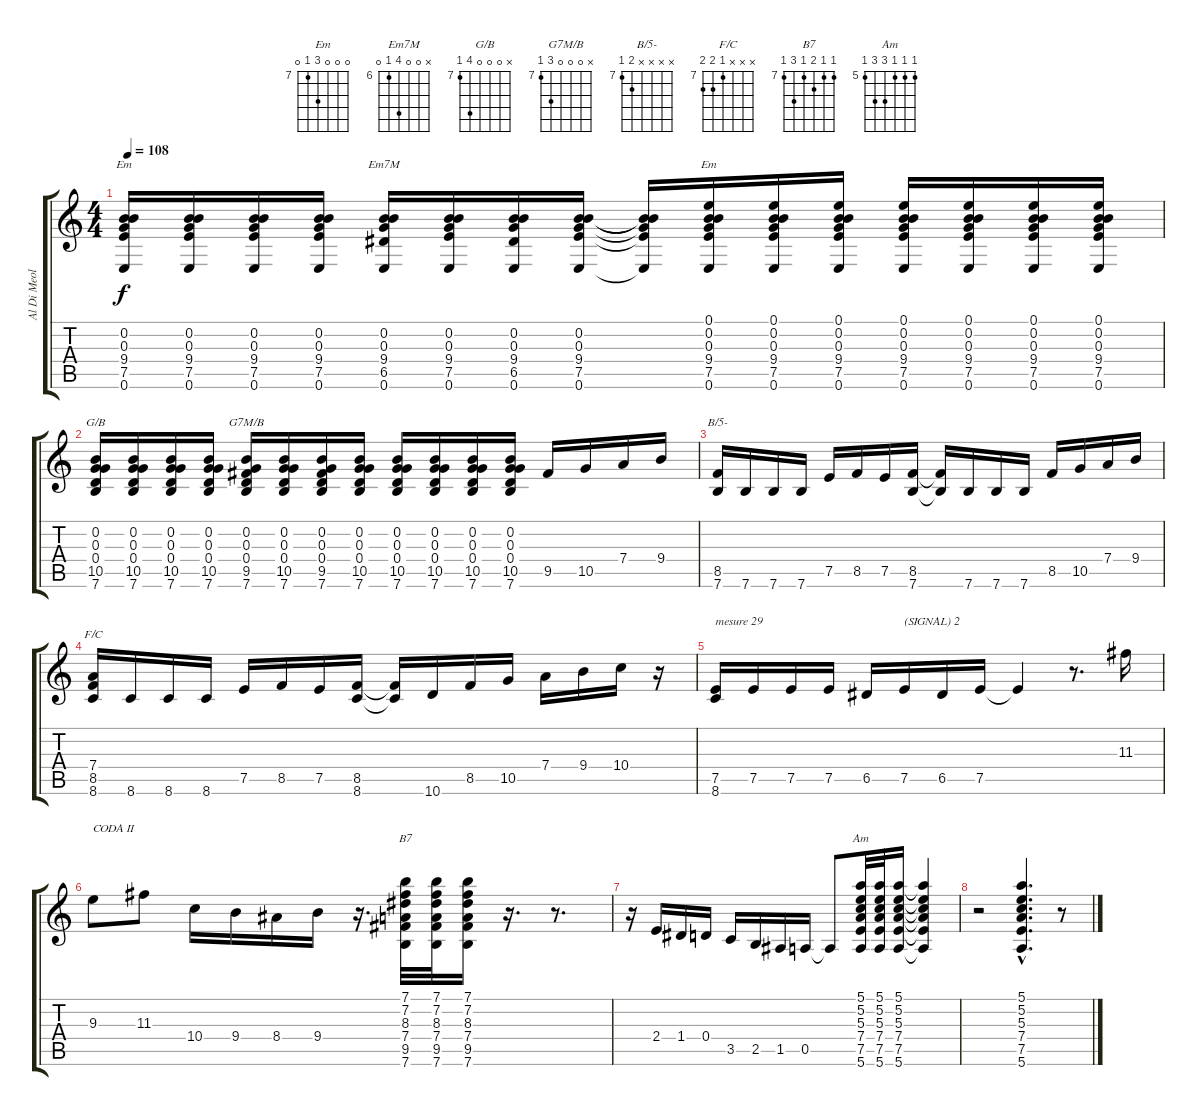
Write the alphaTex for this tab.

\track ("Al Di Meola" "Al Di Meol") {instrument acousticguitarnylon}
\staff {score tabs}
\tuning (E4 B3 G3 D3 A2 E2) {hide}
\chord ("Em" x 0 0 9 7 0) {firstfret 7}
\chord ("Em7M" x 0 0 9 6 0) {firstfret 6}
\chord ("Em" 0 0 0 9 7 0) {firstfret 7}
\chord ("G/B" x 0 0 0 10 7) {firstfret 7}
\chord ("G7M/B" x 0 0 0 9 7) {firstfret 7}
\chord ("B/5-" x x x x 8 7) {firstfret 7}
\chord ("F/C" x x x 7 8 8) {firstfret 7}
\chord ("B7" 7 7 8 7 9 7) {firstfret 7}
\chord ("Am" 5 5 5 7 7 5) {firstfret 5}
\ts (4 4)
\tempo 108
\clef g2
\ks c
(0.2 0.3 9.4 7.5 0.6).16{ch "Em" dy f} (0.2 0.3 9.4 7.5 0.6).16 (0.2 0.3 9.4 7.5 0.6).16 (0.2 0.3 9.4 7.5 0.6).16 (0.2 0.3 9.4 6.5 0.6).16{ch "Em7M"} (0.2 0.3 9.4 7.5 0.6).16 (0.2 0.3 9.4 6.5 0.6).16 (0.2 0.3 9.4 7.5 0.6).16 (0.2{t} 0.3{t} 9.4{t} 7.5{t} 0.6{t}).16 (0.1 0.2 0.3 9.4 7.5 0.6).16{ch "Em"} (0.1 0.2 0.3 9.4 7.5 0.6).16 (0.1 0.2 0.3 9.4 7.5 0.6).16 (0.1 0.2 0.3 9.4 7.5 0.6).16 (0.1 0.2 0.3 9.4 7.5 0.6).16 (0.1 0.2 0.3 9.4 7.5 0.6).16 (0.1 0.2 0.3 9.4 7.5 0.6).16 |
(0.2 0.3 0.4 10.5 7.6).16{ch "G/B"} (0.2 0.3 0.4 10.5 7.6).16 (0.2 0.3 0.4 10.5 7.6).16 (0.2 0.3 0.4 10.5 7.6).16 (0.2 0.3 0.4 9.5 7.6).16{ch "G7M/B"} (0.2 0.3 0.4 10.5 7.6).16 (0.2 0.3 0.4 9.5 7.6).16 (0.2 0.3 0.4 10.5 7.6).16 (0.2 0.3 0.4 10.5 7.6).16 (0.2 0.3 0.4 10.5 7.6).16 (0.2 0.3 0.4 10.5 7.6).16 (0.2 0.3 0.4 10.5 7.6).16 9.5.16 10.5.16 7.4.16 9.4.16 |
(8.5 7.6).16{ch "B/5-"} 7.6.16 7.6.16 7.6.16 7.5.16 8.5.16 7.5.16 (8.5 7.6).16 (8.5{t} 7.6{t}).16 7.6.16 7.6.16 7.6.16 8.5.16 10.5.16 7.4.16 9.4.16 |
(7.4 8.5 8.6).16{ch "F/C"} 8.6.16 8.6.16 8.6.16 7.5.16 8.5.16 7.5.16 (8.5 8.6).16 (8.5{t} 8.6{t}).16 10.6.16 8.5.16 10.5.16 7.4.16 9.4.16 10.4.16 r.16 |
(7.5 8.6).16{txt "mesure 29"} 7.5.16 7.5.16 7.5.16 6.5.16 7.5.16{txt "(SIGNAL) 2"} 6.5.16 7.5.16 7.5{t}.4 r.8{d} 11.3.16 |
9.3.8{txt "CODA II"} 11.3.8 10.4.16 9.4.16 8.4.16 9.4.16 r.16{d} (7.1 7.2 8.3 7.4 9.5 7.6).32{ch "B7"} (7.1 7.2 8.3 7.4 9.5 7.6).32 (7.1 7.2 8.3 7.4 9.5 7.6).16 r.16{d} r.8{d} |
r.16 2.4.16 1.4.16 0.4.16 3.5.16 2.5.16 1.5.16 0.5.16 0.5{t}.8 (5.1 5.2 5.3 7.4 7.5 5.6).32{ch "Am"} (5.1 5.2 5.3 7.4 7.5 5.6).32 (5.1 5.2 5.3 7.4 7.5 5.6).16 (5.1{t} 5.2{t} 5.3{t} 7.4{t} 7.5{t} 5.6{t}).4 |
r.2{volume 11} (5.1{hac} 5.2{hac} 5.3{hac} 7.4{hac} 7.5{hac} 5.6{hac}).4{d} r.8
